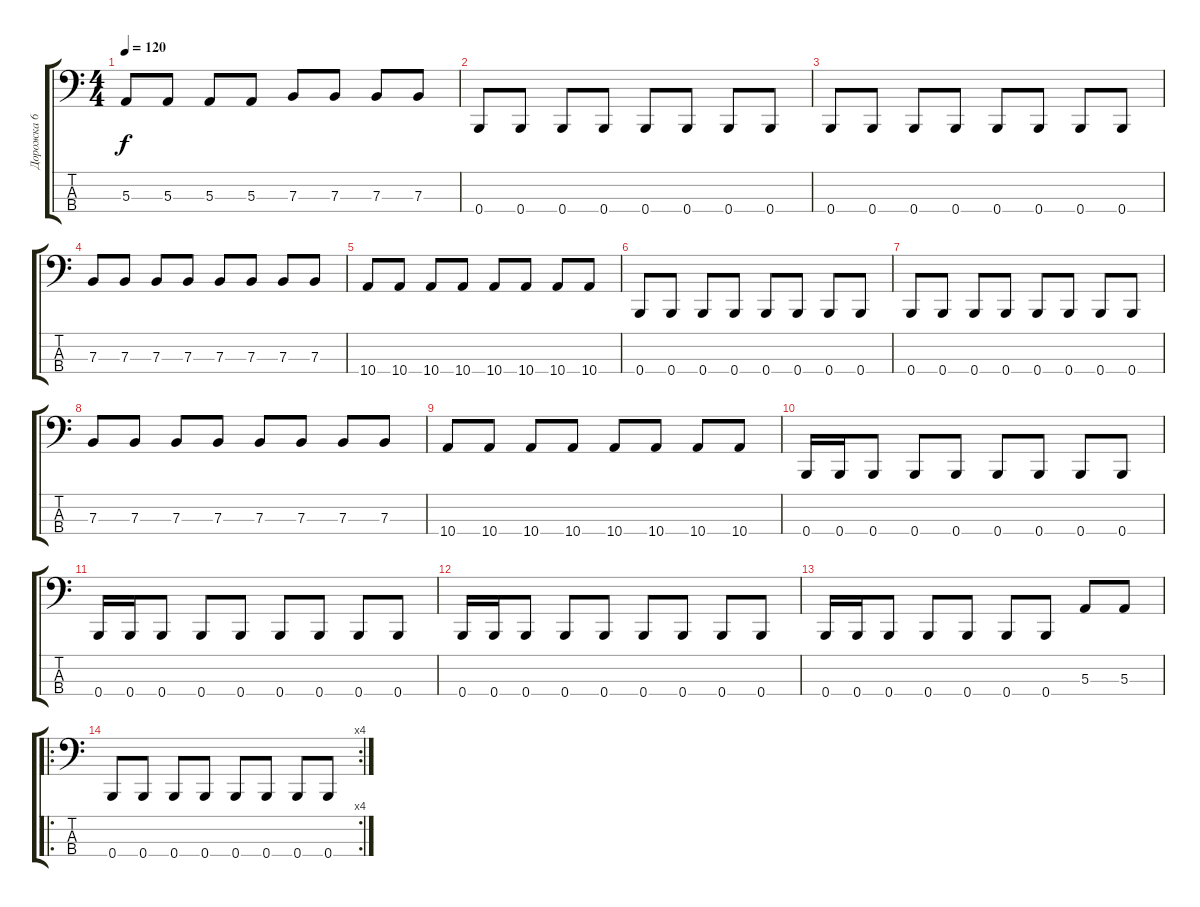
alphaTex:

\track ("Дорожка 6" "Дорожка 6") {instrument slapbass2}
\staff {score tabs}
\tuning (D2 A1 E1 B0) {hide}
\ts (4 4)
\tempo 120
\clef f4
\ks c
5.3.8{dy f} 5.3.8 5.3.8 5.3.8 7.3.8 7.3.8 7.3.8 7.3.8 |
0.4.8{volume 11} 0.4.8 0.4.8 0.4.8 0.4.8 0.4.8 0.4.8 0.4.8 |
0.4.8 0.4.8 0.4.8 0.4.8 0.4.8 0.4.8 0.4.8 0.4.8 |
7.3.8 7.3.8 7.3.8 7.3.8 7.3.8 7.3.8 7.3.8 7.3.8 |
10.4.8 10.4.8 10.4.8 10.4.8 10.4.8 10.4.8 10.4.8 10.4.8 |
0.4.8 0.4.8 0.4.8 0.4.8 0.4.8 0.4.8 0.4.8 0.4.8 |
0.4.8 0.4.8 0.4.8 0.4.8 0.4.8 0.4.8 0.4.8 0.4.8 |
7.3.8 7.3.8 7.3.8 7.3.8 7.3.8 7.3.8 7.3.8 7.3.8 |
10.4.8 10.4.8 10.4.8 10.4.8 10.4.8 10.4.8 10.4.8 10.4.8 |
0.4.16{volume 16} 0.4.16 0.4.8 0.4.8 0.4.8 0.4.8 0.4.8 0.4.8 0.4.8 |
0.4.16 0.4.16 0.4.8 0.4.8 0.4.8 0.4.8 0.4.8 0.4.8 0.4.8 |
0.4.16 0.4.16 0.4.8 0.4.8 0.4.8 0.4.8 0.4.8 0.4.8 0.4.8 |
0.4.16 0.4.16 0.4.8 0.4.8 0.4.8 0.4.8 0.4.8 5.3.8 5.3.8 |
\ro
\rc 4
0.4.8{volume 12} 0.4.8 0.4.8 0.4.8 0.4.8 0.4.8 0.4.8 0.4.8
